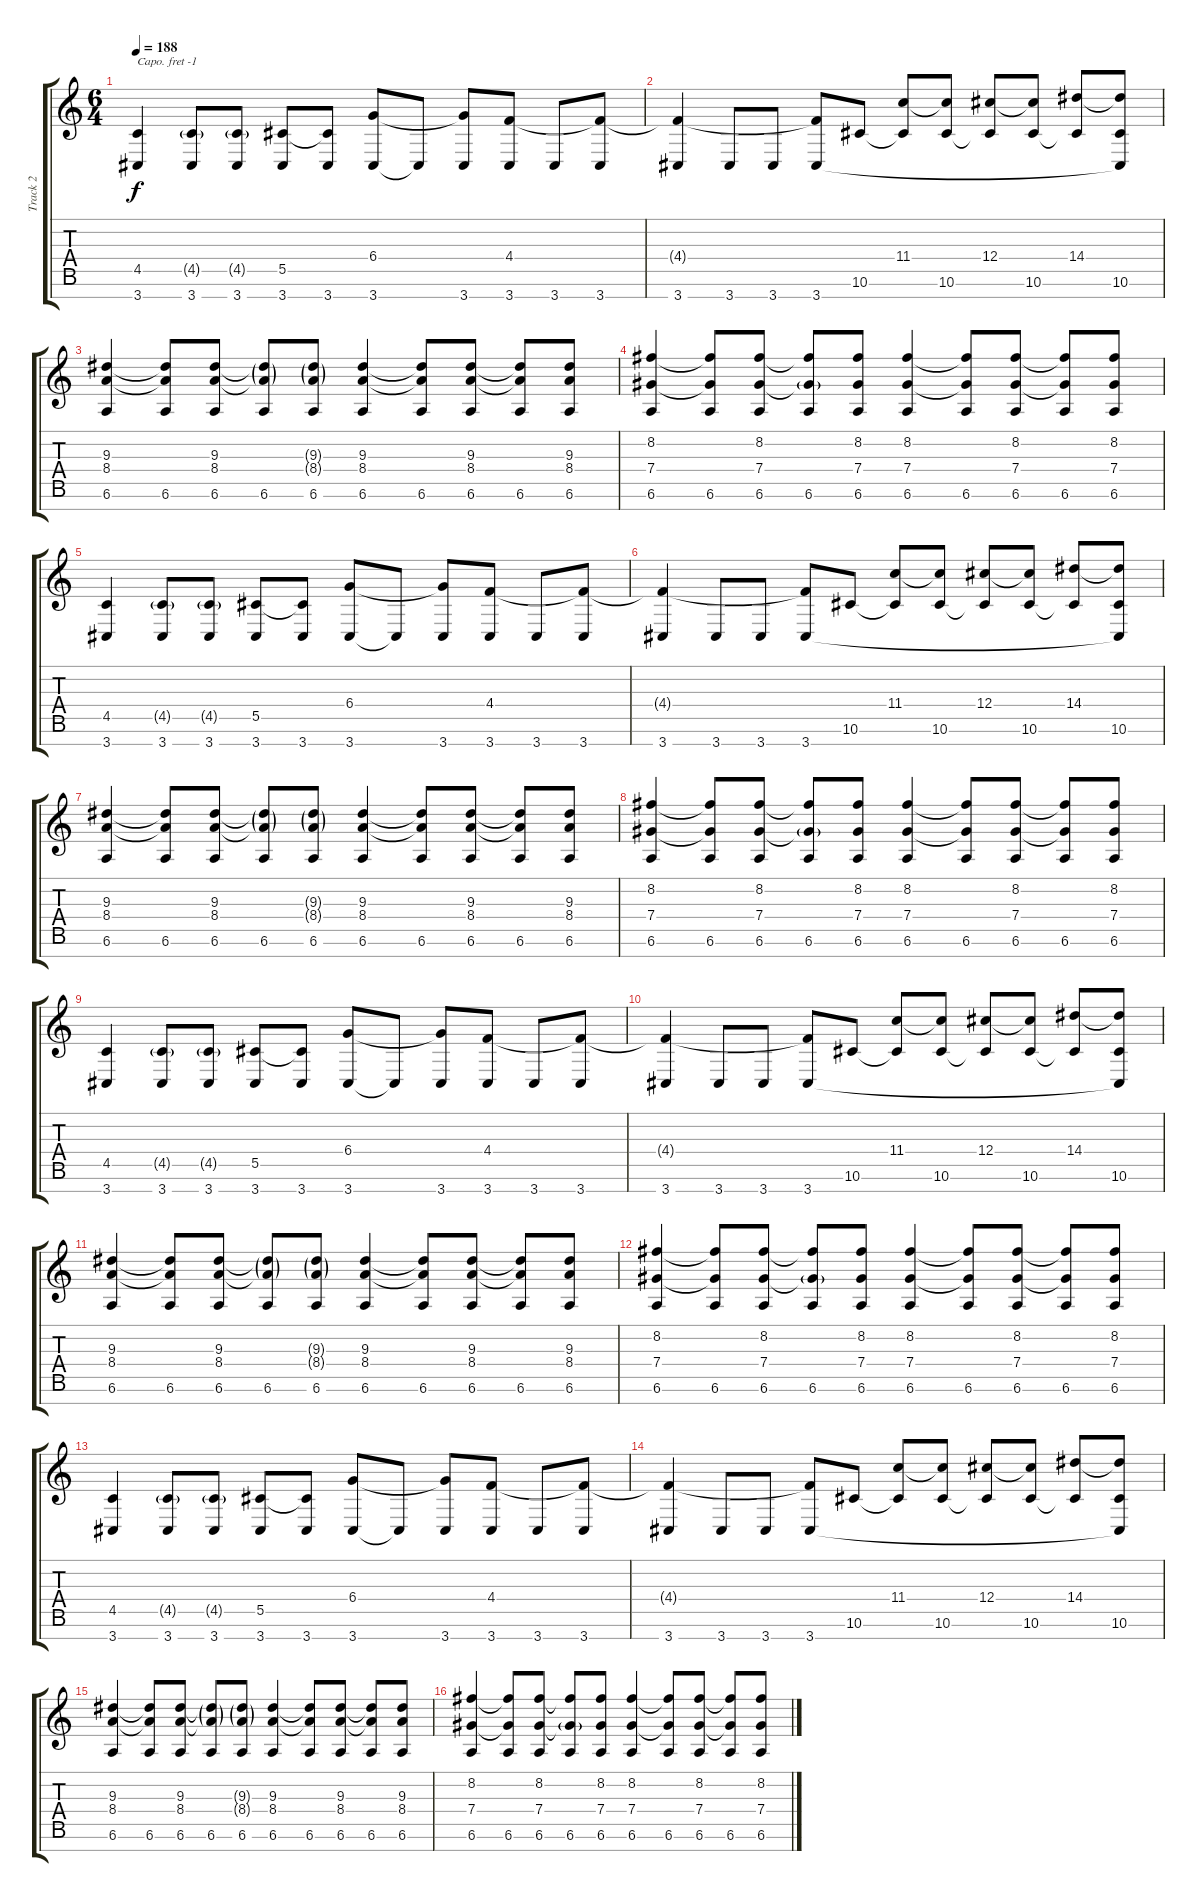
\track ("Track 2" "Track 2") {instrument distortionguitar}
\staff {score tabs}
\capo -1
\tuning (E4 B3 G3 D3 A2 E2 B1) {hide}
\ts (6 4)
\tempo 188
\clef g2
\ks c
(4.5 3.7).4{dy f} (4.5{g} 3.7).8 (4.5{g} 3.7).8 (5.5 3.7).8 (5.5{t} 3.7).8 (6.4 3.7).8 3.7{t}.8 (6.4{t} 3.7).8 (4.4 3.7).8 3.7.8 (4.4{t} 3.7).8 |
(4.4{t} 3.7).4 3.7.8 3.7.8 (4.4{t} 3.7).8 10.6.8 (11.4 10.6{t}).8 (11.4{t} 10.6).8 (12.4 10.6{t}).8 (12.4{t} 10.6).8 (14.4 10.6{t}).8 (14.4{t} 10.6 3.7{t}).8 |
(9.3 8.4 6.6).4 (9.3{t} 8.4{t} 6.6).8 (9.3 8.4 6.6).8 (9.3{g t} 8.4{g t} 6.6).8 (9.3{g} 8.4{g} 6.6).8 (9.3 8.4 6.6).4 (9.3{t} 8.4{t} 6.6).8 (9.3 8.4 6.6).8 (9.3{t} 8.4{t} 6.6).8 (9.3 8.4 6.6).8 |
(8.2 7.4 6.6).4 (8.2{t} 7.4{t} 6.6).8 (8.2 7.4 6.6).8 (8.2{t} 7.4{g t} 6.6).8 (8.2 7.4 6.6).8 (8.2 7.4 6.6).4 (8.2{t} 7.4{t} 6.6).8 (8.2 7.4 6.6).8 (8.2{t} 7.4{t} 6.6).8 (8.2 7.4 6.6).8 |
(4.5 3.7).4 (4.5{g} 3.7).8 (4.5{g} 3.7).8 (5.5 3.7).8 (5.5{t} 3.7).8 (6.4 3.7).8 3.7{t}.8 (6.4{t} 3.7).8 (4.4 3.7).8 3.7.8 (4.4{t} 3.7).8 |
(4.4{t} 3.7).4 3.7.8 3.7.8 (4.4{t} 3.7).8 10.6.8 (11.4 10.6{t}).8 (11.4{t} 10.6).8 (12.4 10.6{t}).8 (12.4{t} 10.6).8 (14.4 10.6{t}).8 (14.4{t} 10.6 3.7{t}).8 |
(9.3 8.4 6.6).4 (9.3{t} 8.4{t} 6.6).8 (9.3 8.4 6.6).8 (9.3{g t} 8.4{g t} 6.6).8 (9.3{g} 8.4{g} 6.6).8 (9.3 8.4 6.6).4 (9.3{t} 8.4{t} 6.6).8 (9.3 8.4 6.6).8 (9.3{t} 8.4{t} 6.6).8 (9.3 8.4 6.6).8 |
(8.2 7.4 6.6).4 (8.2{t} 7.4{t} 6.6).8 (8.2 7.4 6.6).8 (8.2{t} 7.4{g t} 6.6).8 (8.2 7.4 6.6).8 (8.2 7.4 6.6).4 (8.2{t} 7.4{t} 6.6).8 (8.2 7.4 6.6).8 (8.2{t} 7.4{t} 6.6).8 (8.2 7.4 6.6).8 |
(4.5 3.7).4 (4.5{g} 3.7).8 (4.5{g} 3.7).8 (5.5 3.7).8 (5.5{t} 3.7).8 (6.4 3.7).8 3.7{t}.8 (6.4{t} 3.7).8 (4.4 3.7).8 3.7.8 (4.4{t} 3.7).8 |
(4.4{t} 3.7).4 3.7.8 3.7.8 (4.4{t} 3.7).8 10.6.8 (11.4 10.6{t}).8 (11.4{t} 10.6).8 (12.4 10.6{t}).8 (12.4{t} 10.6).8 (14.4 10.6{t}).8 (14.4{t} 10.6 3.7{t}).8 |
(9.3 8.4 6.6).4 (9.3{t} 8.4{t} 6.6).8 (9.3 8.4 6.6).8 (9.3{g t} 8.4{g t} 6.6).8 (9.3{g} 8.4{g} 6.6).8 (9.3 8.4 6.6).4 (9.3{t} 8.4{t} 6.6).8 (9.3 8.4 6.6).8 (9.3{t} 8.4{t} 6.6).8 (9.3 8.4 6.6).8 |
(8.2 7.4 6.6).4 (8.2{t} 7.4{t} 6.6).8 (8.2 7.4 6.6).8 (8.2{t} 7.4{g t} 6.6).8 (8.2 7.4 6.6).8 (8.2 7.4 6.6).4 (8.2{t} 7.4{t} 6.6).8 (8.2 7.4 6.6).8 (8.2{t} 7.4{t} 6.6).8 (8.2 7.4 6.6).8 |
(4.5 3.7).4 (4.5{g} 3.7).8 (4.5{g} 3.7).8 (5.5 3.7).8 (5.5{t} 3.7).8 (6.4 3.7).8 3.7{t}.8 (6.4{t} 3.7).8 (4.4 3.7).8 3.7.8 (4.4{t} 3.7).8 |
(4.4{t} 3.7).4 3.7.8 3.7.8 (4.4{t} 3.7).8 10.6.8 (11.4 10.6{t}).8 (11.4{t} 10.6).8 (12.4 10.6{t}).8 (12.4{t} 10.6).8 (14.4 10.6{t}).8 (14.4{t} 10.6 3.7{t}).8 |
(9.3 8.4 6.6).4 (9.3{t} 8.4{t} 6.6).8 (9.3 8.4 6.6).8 (9.3{g t} 8.4{g t} 6.6).8 (9.3{g} 8.4{g} 6.6).8 (9.3 8.4 6.6).4 (9.3{t} 8.4{t} 6.6).8 (9.3 8.4 6.6).8 (9.3{t} 8.4{t} 6.6).8 (9.3 8.4 6.6).8 |
(8.2 7.4 6.6).4 (8.2{t} 7.4{t} 6.6).8 (8.2 7.4 6.6).8 (8.2{t} 7.4{g t} 6.6).8 (8.2 7.4 6.6).8 (8.2 7.4 6.6).4 (8.2{t} 7.4{t} 6.6).8 (8.2 7.4 6.6).8 (8.2{t} 7.4{t} 6.6).8 (8.2 7.4 6.6).8
